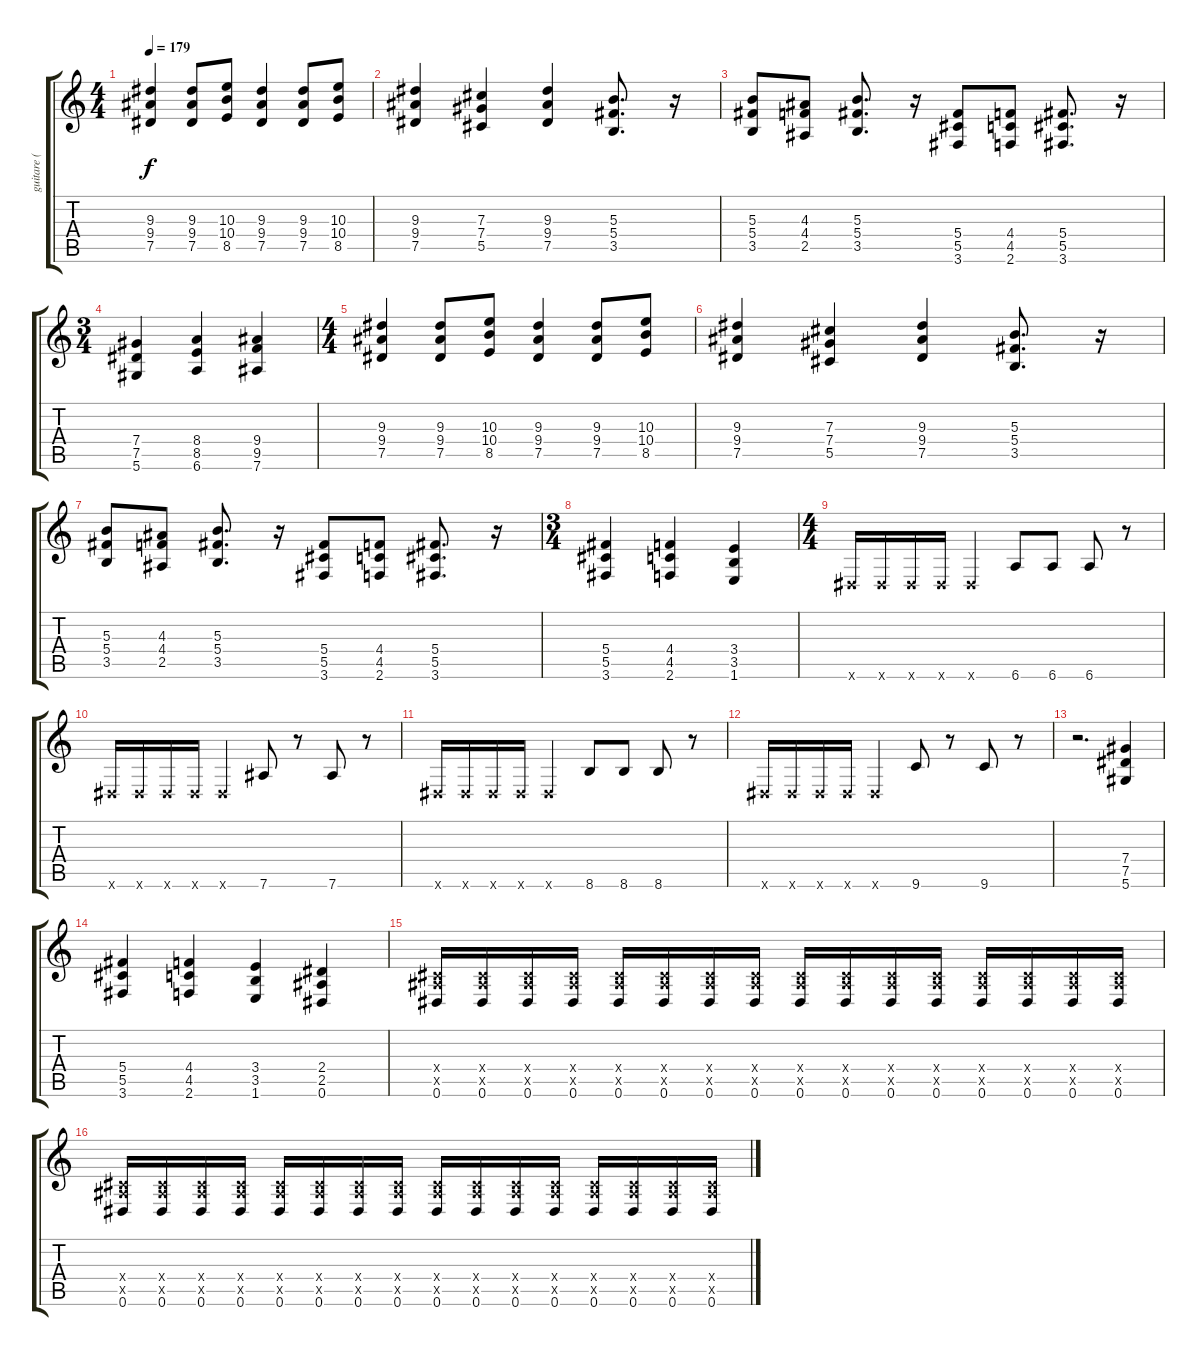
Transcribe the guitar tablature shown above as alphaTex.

\track ("guitare ( Marco ) " "guitare ( ") {instrument distortionguitar}
\staff {score tabs}
\tuning (Eb4 Bb3 Gb3 Db3 Ab2 Eb2) {hide}
\ts (4 4)
\tempo 179
\clef g2
\ks c
(9.3 9.4 7.5).4{dy f} (9.3 9.4 7.5).8 (10.3 10.4 8.5).8 (9.3 9.4 7.5).4 (9.3 9.4 7.5).8 (10.3 10.4 8.5).8 |
(9.3 9.4 7.5).4 (7.3 7.4 5.5).4 (9.3 9.4 7.5).4 (5.3 5.4 3.5).8{d} r.16 |
(5.3 5.4 3.5).8 (4.3 4.4 2.5).8 (5.3 5.4 3.5).8{d} r.16 (5.4 5.5 3.6).8 (4.4 4.5 2.6).8 (5.4 5.5 3.6).8{d} r.16 |
\ts (3 4)
(7.4 7.5 5.6).4 (8.4 8.5 6.6).4 (9.4 9.5 7.6).4 |
\ts (4 4)
(9.3 9.4 7.5).4 (9.3 9.4 7.5).8 (10.3 10.4 8.5).8 (9.3 9.4 7.5).4 (9.3 9.4 7.5).8 (10.3 10.4 8.5).8 |
(9.3 9.4 7.5).4 (7.3 7.4 5.5).4 (9.3 9.4 7.5).4 (5.3 5.4 3.5).8{d} r.16 |
(5.3 5.4 3.5).8 (4.3 4.4 2.5).8 (5.3 5.4 3.5).8{d} r.16 (5.4 5.5 3.6).8 (4.4 4.5 2.6).8 (5.4 5.5 3.6).8{d} r.16 |
\ts (3 4)
(5.4 5.5 3.6).4 (4.4 4.5 2.6).4 (3.4 3.5 1.6).4 |
\ts (4 4)
0.6{x}.16 0.6{x}.16 0.6{x}.16 0.6{x}.16 0.6{x}.4 6.6.8 6.6.8 6.6.8 r.8 |
0.6{x}.16 0.6{x}.16 0.6{x}.16 0.6{x}.16 0.6{x}.4 7.6.8 r.8 7.6.8 r.8 |
0.6{x}.16 0.6{x}.16 0.6{x}.16 0.6{x}.16 0.6{x}.4 8.6.8 8.6.8 8.6.8 r.8 |
0.6{x}.16 0.6{x}.16 0.6{x}.16 0.6{x}.16 0.6{x}.4 9.6.8 r.8 9.6.8 r.8 |
r.2{d} (7.4 7.5 5.6).4 |
(5.4 5.5 3.6).4 (4.4 4.5 2.6).4 (3.4 3.5 1.6).4 (2.4 2.5 0.6).4 |
(0.4{x} 2.5{x} 0.6).16 (0.4{x} 2.5{x} 0.6).16 (0.4{x} 2.5{x} 0.6).16 (0.4{x} 2.5{x} 0.6).16 (0.4{x} 2.5{x} 0.6).16 (0.4{x} 2.5{x} 0.6).16 (0.4{x} 2.5{x} 0.6).16 (0.4{x} 2.5{x} 0.6).16 (0.4{x} 2.5{x} 0.6).16 (0.4{x} 2.5{x} 0.6).16 (0.4{x} 2.5{x} 0.6).16 (0.4{x} 2.5{x} 0.6).16 (0.4{x} 2.5{x} 0.6).16 (0.4{x} 2.5{x} 0.6).16 (0.4{x} 2.5{x} 0.6).16 (0.4{x} 2.5{x} 0.6).16 |
(0.4{x} 2.5{x} 0.6).16 (0.4{x} 2.5{x} 0.6).16 (0.4{x} 2.5{x} 0.6).16 (0.4{x} 2.5{x} 0.6).16 (0.4{x} 2.5{x} 0.6).16 (0.4{x} 2.5{x} 0.6).16 (0.4{x} 2.5{x} 0.6).16 (0.4{x} 2.5{x} 0.6).16 (0.4{x} 2.5{x} 0.6).16 (0.4{x} 2.5{x} 0.6).16 (0.4{x} 2.5{x} 0.6).16 (0.4{x} 2.5{x} 0.6).16 (0.4{x} 2.5{x} 0.6).16 (0.4{x} 2.5{x} 0.6).16 (0.4{x} 2.5{x} 0.6).16 (0.4{x} 2.5{x} 0.6).16
